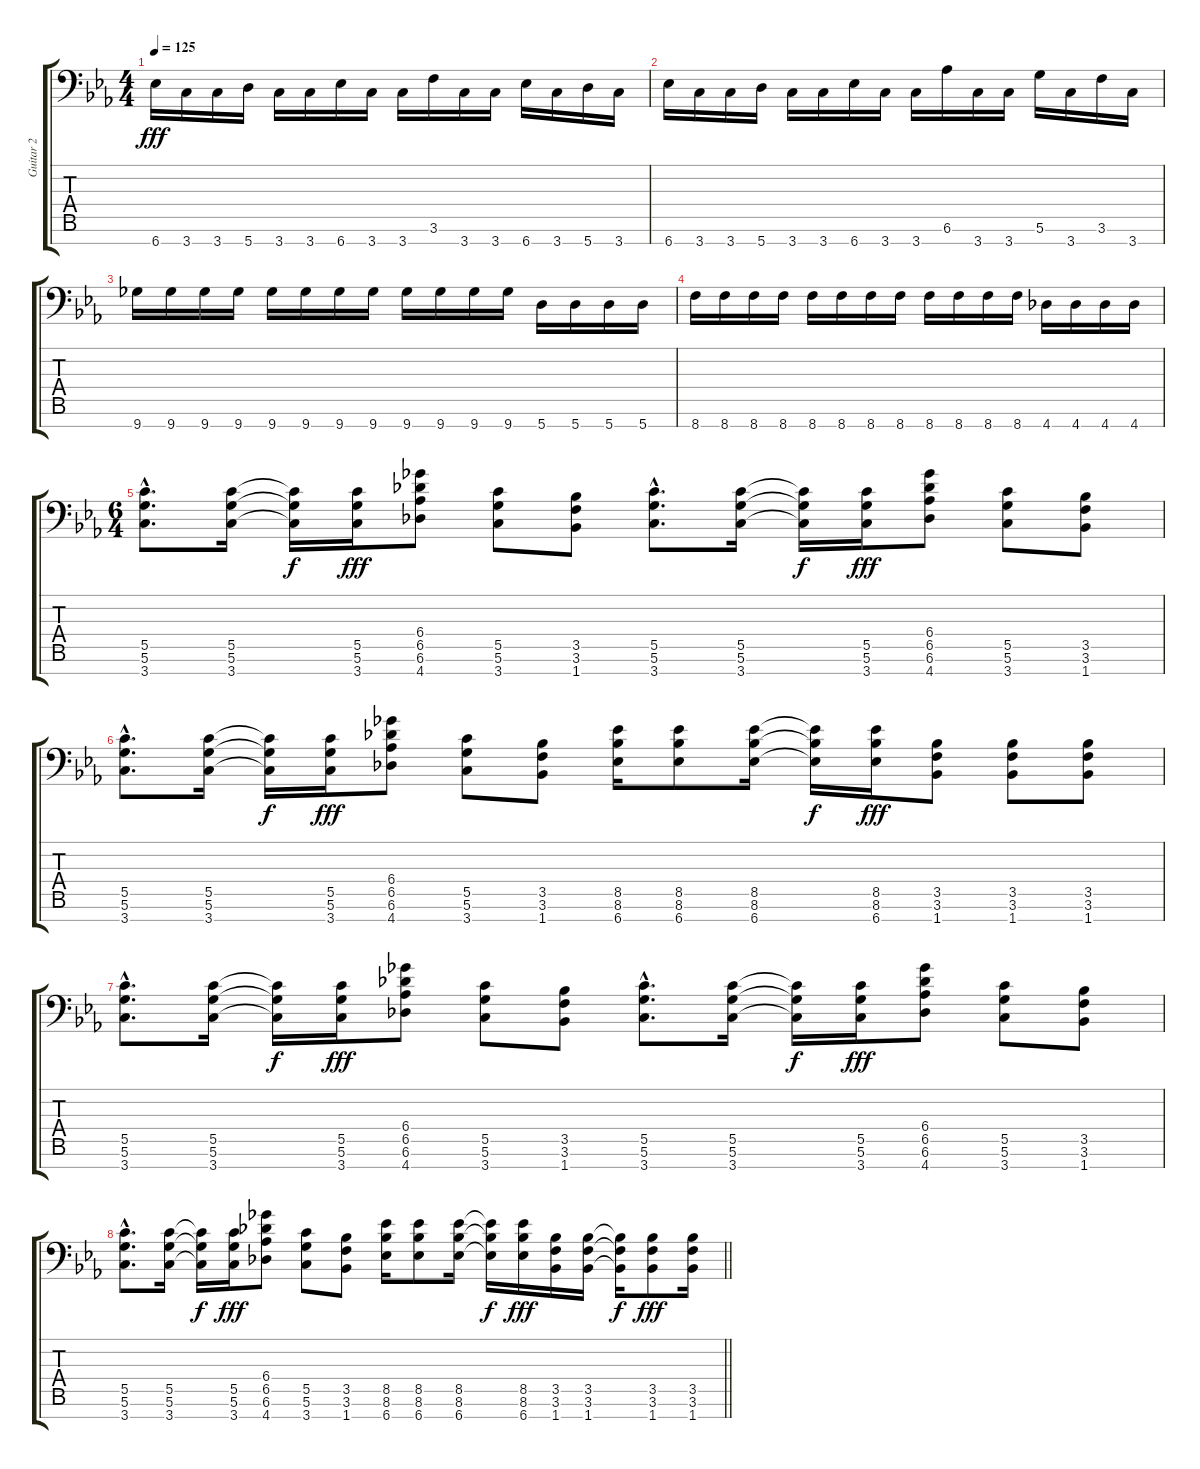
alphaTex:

\track ("Guitar 2" "Guitar 2") {instrument overdrivenguitar}
\staff {score tabs}
\tuning (D4 A3 F3 C3 G2 D2 A1) {hide}
\ts (4 4)
\tempo 125
\clef f4
\ks cminor
6.7.16{dy fff} 3.7.16 3.7.16 5.7.16 3.7.16 3.7.16 6.7.16 3.7.16 3.7.16 3.6.16 3.7.16 3.7.16 6.7.16 3.7.16 5.7.16 3.7.16 |
6.7.16 3.7.16 3.7.16 5.7.16 3.7.16 3.7.16 6.7.16 3.7.16 3.7.16 6.6.16 3.7.16 3.7.16 5.6.16 3.7.16 3.6.16 3.7.16 |
9.7.16 9.7.16 9.7.16 9.7.16 9.7.16 9.7.16 9.7.16 9.7.16 9.7.16 9.7.16 9.7.16 9.7.16 5.7.16 5.7.16 5.7.16 5.7.16 |
8.7.16 8.7.16 8.7.16 8.7.16 8.7.16 8.7.16 8.7.16 8.7.16 8.7.16 8.7.16 8.7.16 8.7.16 4.7.16 4.7.16 4.7.16 4.7.16 |
\ts (6 4)
(5.5{hac} 5.6{hac} 3.7{hac}).8{d} (5.5 5.6 3.7).16 (5.5{t} 5.6{t} 3.7{t}).16{dy f} (5.5 5.6 3.7).16{dy fff} (6.4 6.5 6.6 4.7).8 (5.5 5.6 3.7).8 (3.5 3.6 1.7).8 (5.5{hac} 5.6{hac} 3.7{hac}).8{d} (5.5 5.6 3.7).16 (5.5{t} 5.6{t} 3.7{t}).16{dy f} (5.5 5.6 3.7).16{dy fff} (6.4 6.5 6.6 4.7).8 (5.5 5.6 3.7).8 (3.5 3.6 1.7).8 |
(5.5{hac} 5.6{hac} 3.7{hac}).8{d} (5.5 5.6 3.7).16 (5.5{t} 5.6{t} 3.7{t}).16{dy f} (5.5 5.6 3.7).16{dy fff} (6.4 6.5 6.6 4.7).8 (5.5 5.6 3.7).8 (3.5 3.6 1.7).8 (8.5 8.6 6.7).16 (8.5 8.6 6.7).8 (8.5 8.6 6.7).16 (8.5{t} 8.6{t} 6.7{t}).16{dy f} (8.5 8.6 6.7).16{dy fff} (3.5 3.6 1.7).8 (3.5 3.6 1.7).8 (3.5 3.6 1.7).8 |
(5.5{hac} 5.6{hac} 3.7{hac}).8{d} (5.5 5.6 3.7).16 (5.5{t} 5.6{t} 3.7{t}).16{dy f} (5.5 5.6 3.7).16{dy fff} (6.4 6.5 6.6 4.7).8 (5.5 5.6 3.7).8 (3.5 3.6 1.7).8 (5.5{hac} 5.6{hac} 3.7{hac}).8{d} (5.5 5.6 3.7).16 (5.5{t} 5.6{t} 3.7{t}).16{dy f} (5.5 5.6 3.7).16{dy fff} (6.4 6.5 6.6 4.7).8 (5.5 5.6 3.7).8 (3.5 3.6 1.7).8 |
\barLineRight lightlight
(5.5{hac} 5.6{hac} 3.7{hac}).8{d} (5.5 5.6 3.7).16 (5.5{t} 5.6{t} 3.7{t}).16{dy f} (5.5 5.6 3.7).16{dy fff} (6.4 6.5 6.6 4.7).8 (5.5 5.6 3.7).8 (3.5 3.6 1.7).8 (8.5 8.6 6.7).16 (8.5 8.6 6.7).8 (8.5 8.6 6.7).16 (8.5{t} 8.6{t} 6.7{t}).16{dy f} (8.5 8.6 6.7).16{dy fff} (3.5 3.6 1.7).16 (3.5 3.6 1.7).16 (3.5{t} 3.6{t} 1.7{t}).16{dy f} (3.5 3.6 1.7).8{dy fff} (3.5 3.6 1.7).16
